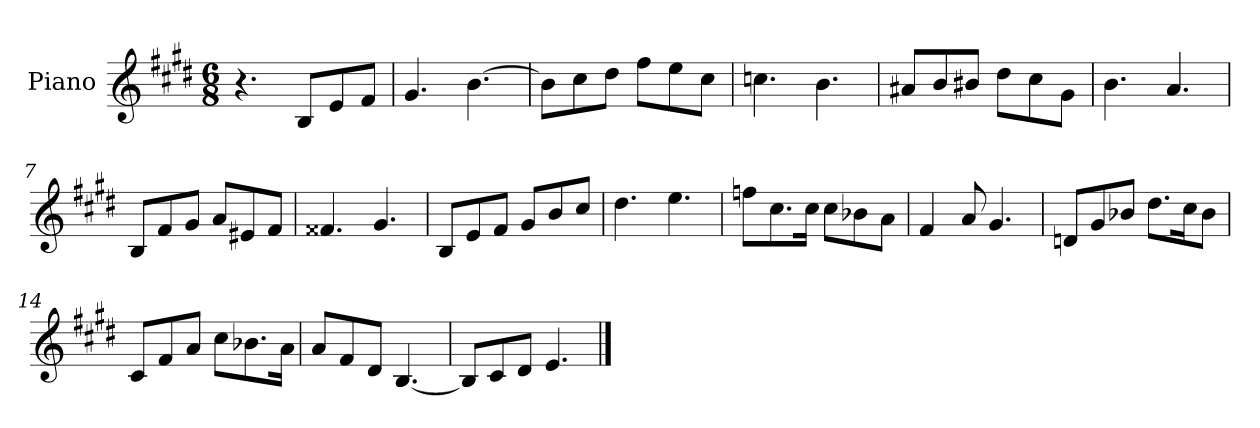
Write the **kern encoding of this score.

**kern
*part1
*staff1
*I"Piano
*I'Pno
*clefG2
*k[f#c#g#d#]
*M6/8
=1
4.r
8B/L
8e/
8f#/J
=2
4.g#/
[4.b\
=3
8b\L]
8cc#\
8dd#\J
8ff#\L
8ee\
8cc#\J
=4
4.ccn\
4.b\
=5
8a#X/L
8b/
8b#X/J
8dd#\L
8cc#\
8g#\J
=6
4.b\
4.a/
=7
8B/L
8f#/
8g#/J
8a/L
8e#X/
8f#/J
=8
4.f##X/
4.g#/
=9
8B/L
8e/
8f#/J
8g#/L
8b/
8cc#/J
=10
4.dd#\
4.ee\
=11
8ffn\L
8.cc#\
16cc#\Jk
8cc#\L
8b-X\
8a\J
=12
4f#/
8a/
4.g#/
=13
8dn/L
8g#/
8b-X/J
8.dd#\L
16cc#\K
8b-\J
=14
8c#/L
8f#/
8a/J
8cc#\L
8.b-X\
16a\Jk
=15
8a/L
8f#/
8d#/J
[4.B/
=16
8B/L]
8c#/
8d#/J
4.e/
==
*-
